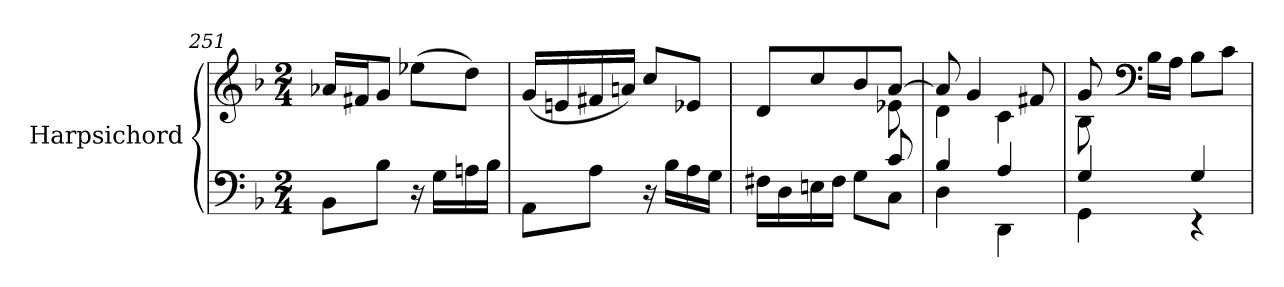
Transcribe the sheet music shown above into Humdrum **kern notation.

**kern	**kern
*part1	*part1
*staff2	*staff1
*I"Harpsichord	*
*I'Hch.	*
!!LO:LB:g=z
*clefF4	*clefG2
*k[b-]	*k[b-]
*M2/4	*M2/4
=251	=251
8BB-\L	16a-X/LL
.	16f#X/J
8B-\J	8g/J
16r	(8ee-X\L
16G\LL	.
16An\	8dd\J)
16B-\JJ	.
=252	=252
8AA\L	(16g/LL
.	16en/
8A\J	16f#X/
.	16an/JJ)
16r	8cc/L
16B-\LL	.
16A\	8e-X/J
16G\JJ	.
=253	=253
*^	*^
16ryy	16F#X\LL	8d/L	4ryy
16ryy	16D\	.	.
16ryy	16En\	8cc/	.
16ryy	16F#\JJ	.	.
8ryy	8G\L	8b-/	8ryy
8c/	8C\J	[8a/J	8e-X\
=254	=254	=254	=254
4B-/	4D\	8a/]	4d\
.	.	4g/	.
4A/	4DD\	.	4c\
.	.	8f#X/	.
=255	=255	=255	=255
4G/	4GG\	8g/	8B-\
*	*	*clefF4	*
.	.	16B-\LL	8ryy
.	.	16A\JJ	.
4G/	4r	8B-\L	4ryy
.	.	8c\J	.
*v	*v	*	*
*	*v	*v
=	=
*-	*-
